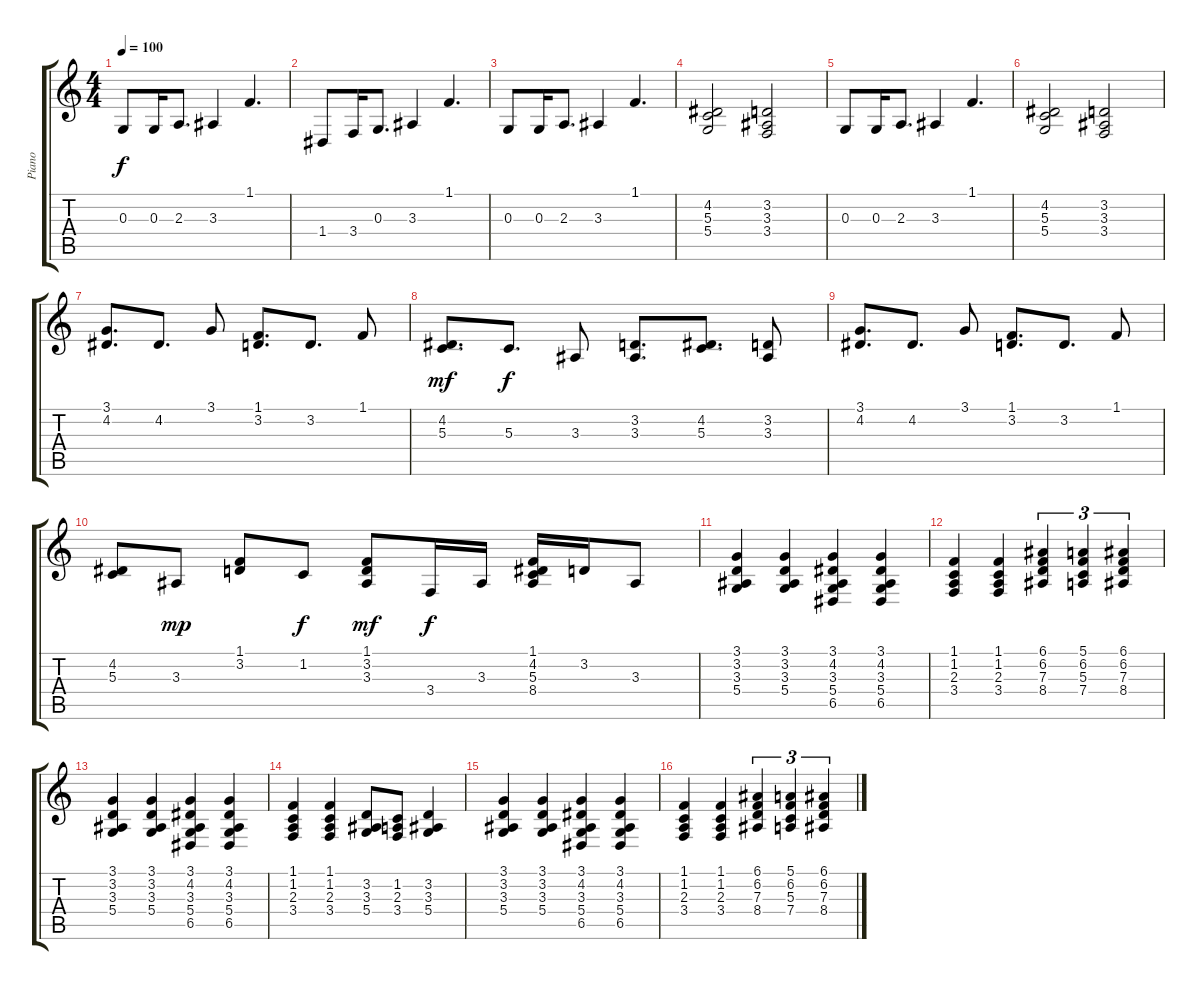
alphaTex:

\track ("Piano" "Piano") {instrument acousticgrandpiano}
\staff {score tabs}
\tuning (E4 B3 G3 D3 A2 E2) {hide}
\ts (4 4)
\tempo 100
\clef g2
\ks c
0.3.8{dy f} 0.3.16 2.3.8{d} 3.3.4 1.1.4{d} |
1.4.8 3.4.16 0.3.8{d} 3.3.4 1.1.4{d} |
0.3.8{volume 11} 0.3.16 2.3.8{d} 3.3.4 1.1.4{d} |
(4.2 5.3 5.4).2 (3.2 3.3 3.4).2 |
0.3.8 0.3.16 2.3.8{d} 3.3.4 1.1.4{d} |
(4.2 5.3 5.4).2 (3.2 3.3 3.4).2 |
(3.1 4.2).8{d} 4.2.8{d} 3.1.8 (1.1 3.2).8{d} 3.2.8{d} 1.1.8 |
(4.2 5.3).8{d dy mf} 5.3.8{d dy f} 3.3.8 (3.2 3.3).8{d} (4.2 5.3).8{d} (3.2 3.3).8 |
(3.1 4.2).8{d} 4.2.8{d} 3.1.8 (1.1 3.2).8{d} 3.2.8{d} 1.1.8 |
(4.2 5.3).8 3.3.8{dy mp} (1.1 3.2).8 1.2.8{dy f} (1.1 3.2 3.3).8{dy mf} 3.4.16{dy f} 3.3.16 (1.1 4.2 5.3 8.4).16 3.2.16 3.3.8 |
(3.1 3.2 3.3 5.4).4 (3.1 3.2 3.3 5.4).4 (3.1 4.2 3.3 5.4 6.5).4 (3.1 4.2 3.3 5.4 6.5).4 |
(1.1 1.2 2.3 3.4).4 (1.1 1.2 2.3 3.4).4 (6.1 6.2 7.3 8.4).4{tu (3 2)} (5.1 6.2 5.3 7.4).4{tu (3 2)} (6.1 6.2 7.3 8.4).4{tu (3 2)} |
(3.1 3.2 3.3 5.4).4 (3.1 3.2 3.3 5.4).4 (3.1 4.2 3.3 5.4 6.5).4 (3.1 4.2 3.3 5.4 6.5).4 |
(1.1 1.2 2.3 3.4).4 (1.1 1.2 2.3 3.4).4 (3.2 3.3 5.4).8 (1.2 2.3 3.4).8 (3.2 3.3 5.4).4 |
(3.1 3.2 3.3 5.4).4 (3.1 3.2 3.3 5.4).4 (3.1 4.2 3.3 5.4 6.5).4 (3.1 4.2 3.3 5.4 6.5).4 |
(1.1 1.2 2.3 3.4).4 (1.1 1.2 2.3 3.4).4 (6.1 6.2 7.3 8.4).4{tu (3 2)} (5.1 6.2 5.3 7.4).4{tu (3 2)} (6.1 6.2 7.3 8.4).4{tu (3 2)}
